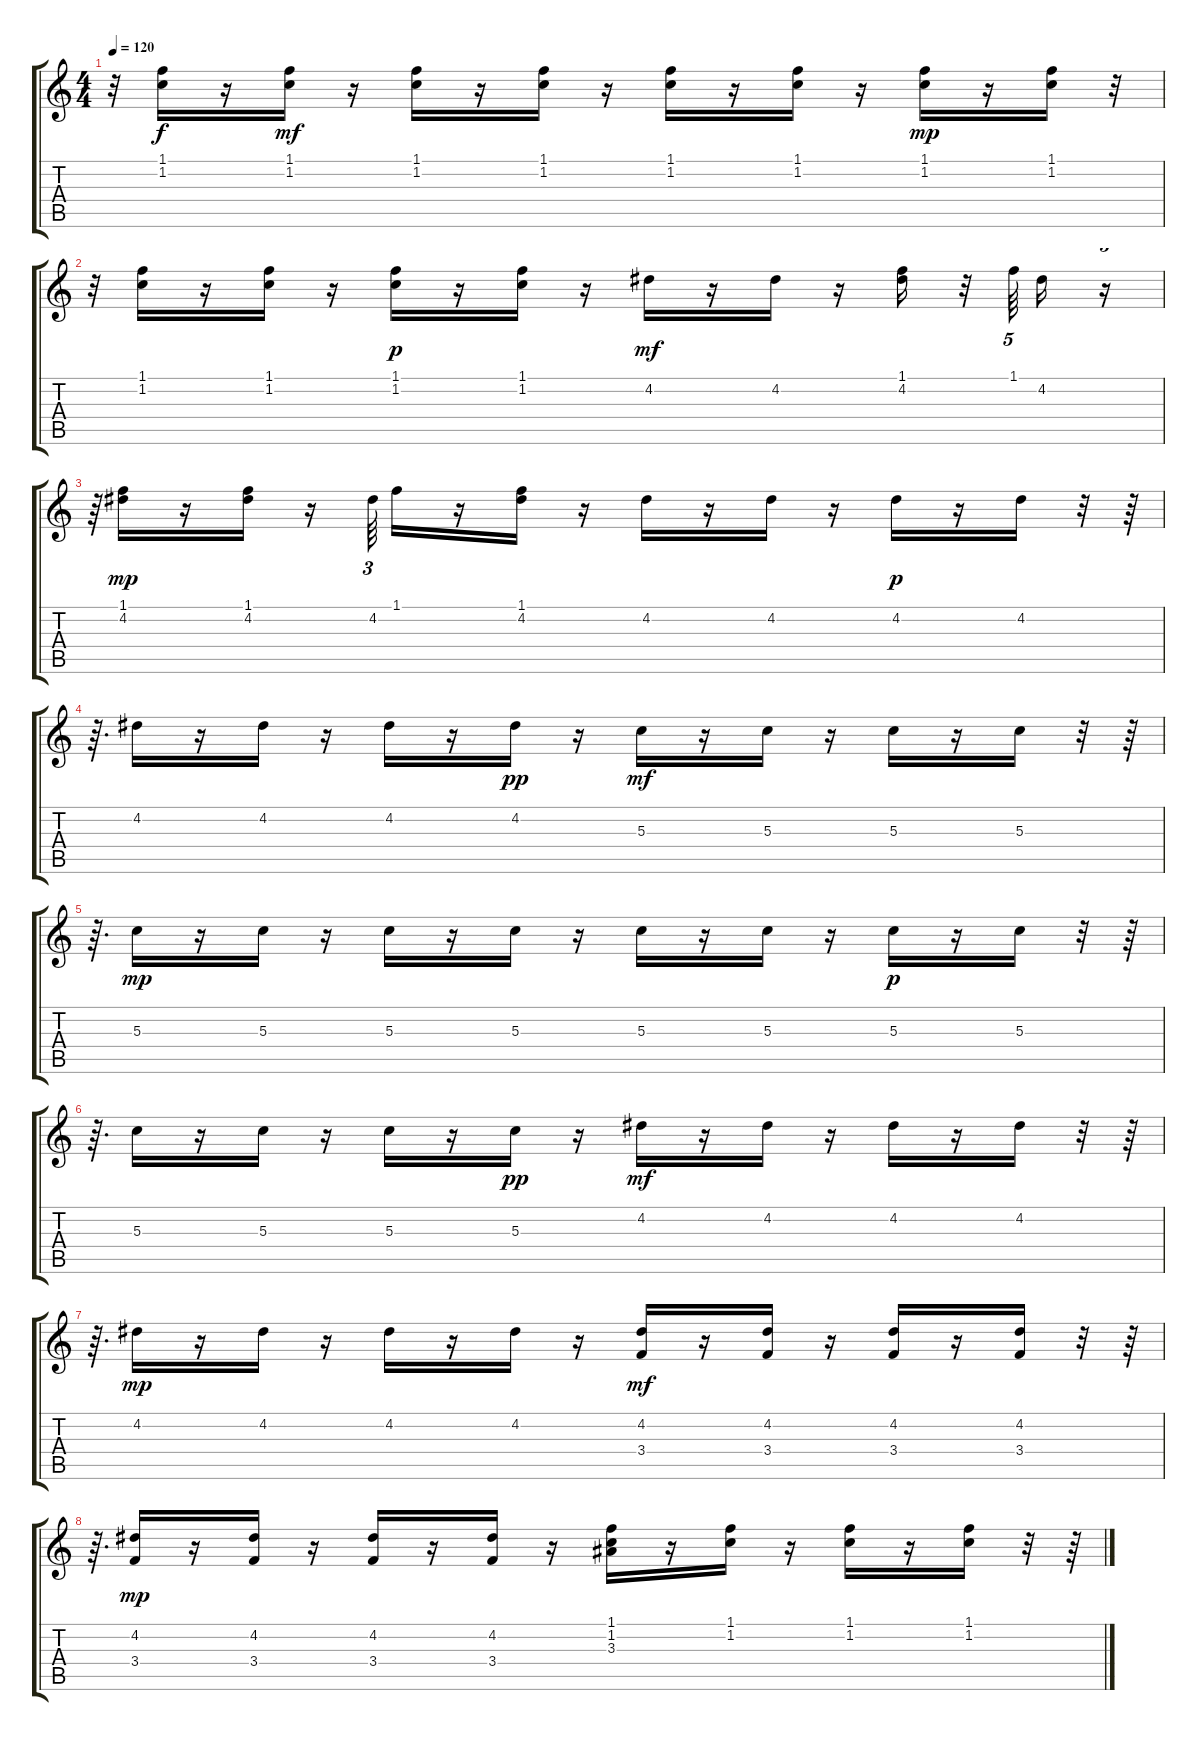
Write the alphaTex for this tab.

\track "" {instrument acousticguitarsteel}
\staff {score tabs}
\tuning (E4 B3 G3 D3 A2 E2) {hide}
\ts (4 4)
\tempo 120
\clef g2
\ks c
r.32{dy f} (1.1 1.2).16 r.16 (1.1 1.2).16{dy mf} r.16 (1.1 1.2).16 r.16 (1.1 1.2).16 r.16 (1.1 1.2).16 r.16 (1.1 1.2).16 r.16 (1.1 1.2).16{dy mp} r.16 (1.1 1.2).16 r.32 |
r.32 (1.1 1.2).16 r.16 (1.1 1.2).16 r.16 (1.1 1.2).16{dy p} r.16 (1.1 1.2).16 r.16 4.2.16{dy mf} r.16 4.2.16 r.16 (1.1 4.2).16 r.32 1.1.64{tu (5 4)} 4.2.16 r.16{tu (5 4)} |
r.64{tu (5 4)} (1.1 4.2).16{dy mp} r.16 (1.1 4.2).16 r.16 4.2.64{tu (3 2)} 1.1.16 r.16 (1.1 4.2).16 r.16 4.2.16 r.16 4.2.16 r.16 4.2.16{dy p} r.16 4.2.16 r.32 r.64 |
r.64{d} 4.2.16 r.16 4.2.16 r.16 4.2.16 r.16 4.2.16{dy pp} r.16 5.3.16{dy mf} r.16 5.3.16 r.16 5.3.16 r.16 5.3.16 r.32 r.64 |
r.64{d} 5.3.16{dy mp} r.16 5.3.16 r.16 5.3.16 r.16 5.3.16 r.16 5.3.16 r.16 5.3.16 r.16 5.3.16{dy p} r.16 5.3.16 r.32 r.64 |
r.64{d} 5.3.16 r.16 5.3.16 r.16 5.3.16 r.16 5.3.16{dy pp} r.16 4.2.16{dy mf} r.16 4.2.16 r.16 4.2.16 r.16 4.2.16 r.32 r.64 |
r.64{d} 4.2.16{dy mp} r.16 4.2.16 r.16 4.2.16 r.16 4.2.16 r.16 (4.2 3.4).16{dy mf} r.16 (4.2 3.4).16 r.16 (4.2 3.4).16 r.16 (4.2 3.4).16 r.32 r.64 |
r.64{d} (4.2 3.4).16{dy mp} r.16 (4.2 3.4).16 r.16 (4.2 3.4).16 r.16 (4.2 3.4).16 r.16 (1.1 1.2 3.3).16 r.16 (1.1 1.2).16 r.16 (1.1 1.2).16 r.16 (1.1 1.2).16 r.32 r.64
